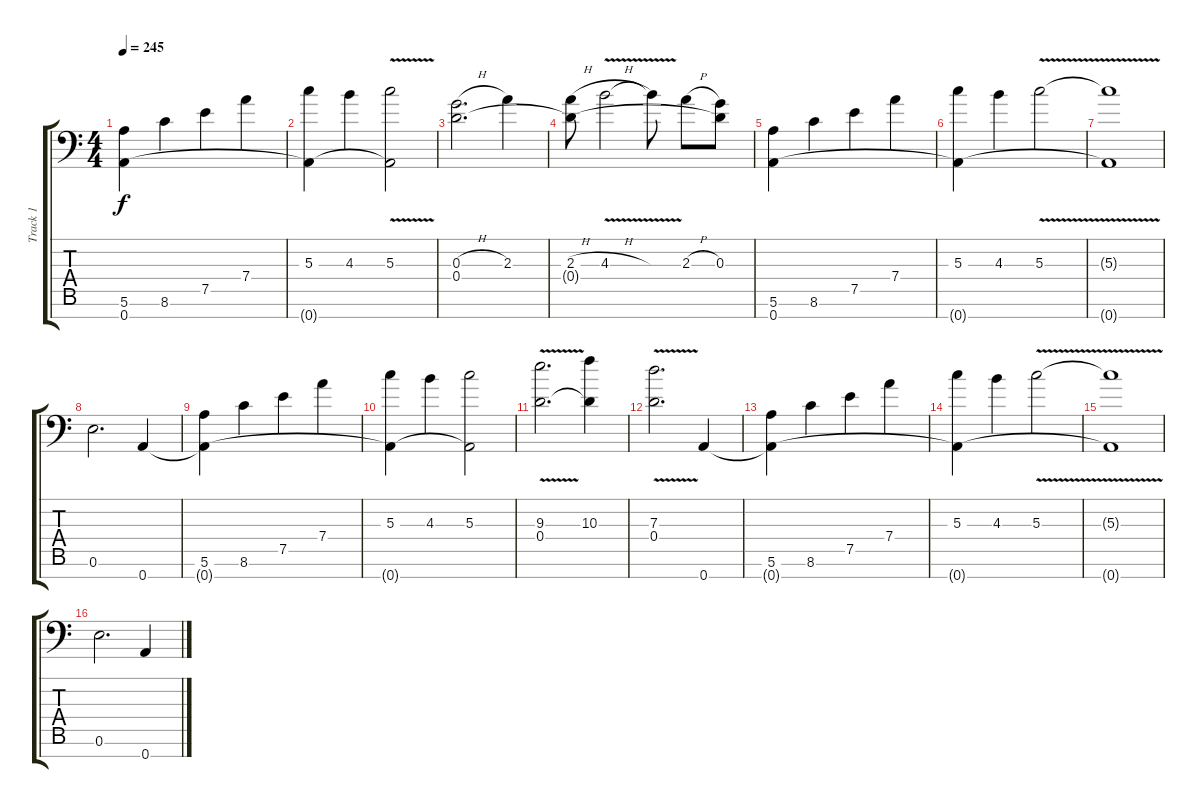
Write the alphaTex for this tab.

\track ("Track 1" "Track 1") {instrument overdrivenguitar}
\staff {score tabs}
\tuning (E4 B3 G3 D3 A2 E2 A1) {hide}
\ts (4 4)
\tempo 245
\clef f4
\ks c
(5.6 0.7{t}).4{dy f} 8.6.4 7.5.4 7.4.4 |
(5.3 0.7{t}).4 4.3.4 (5.3{v} 0.7{t}).2 |
(0.3{h} 0.4).2{d} 2.3.4 |
(2.3{h} 0.4{t}).8 4.3{v h}.2 4.3{t}.8 2.3{h}.8 (0.3 0.4{t}).8 |
(5.6 0.7).4 8.6.4 7.5.4 7.4.4 |
(5.3 0.7{t}).4 4.3.4 5.3{v}.2 |
(5.3{t} 0.7{t}).1 |
0.6.2{d} 0.7.4 |
(5.6 0.7{t}).4 8.6.4 7.5.4 7.4.4 |
(5.3 0.7{t}).4 4.3.4 (5.3 0.7{t}).2 |
(9.3{v} 0.4).2{d} (10.3 0.4{t}).4 |
(7.3{v} 0.4).2{d} 0.7.4 |
(5.6 0.7{t}).4 8.6.4 7.5.4 7.4.4 |
(5.3 0.7{t}).4 4.3.4 5.3{v}.2 |
(5.3{t} 0.7{t}).1 |
0.6.2{d} 0.7.4
